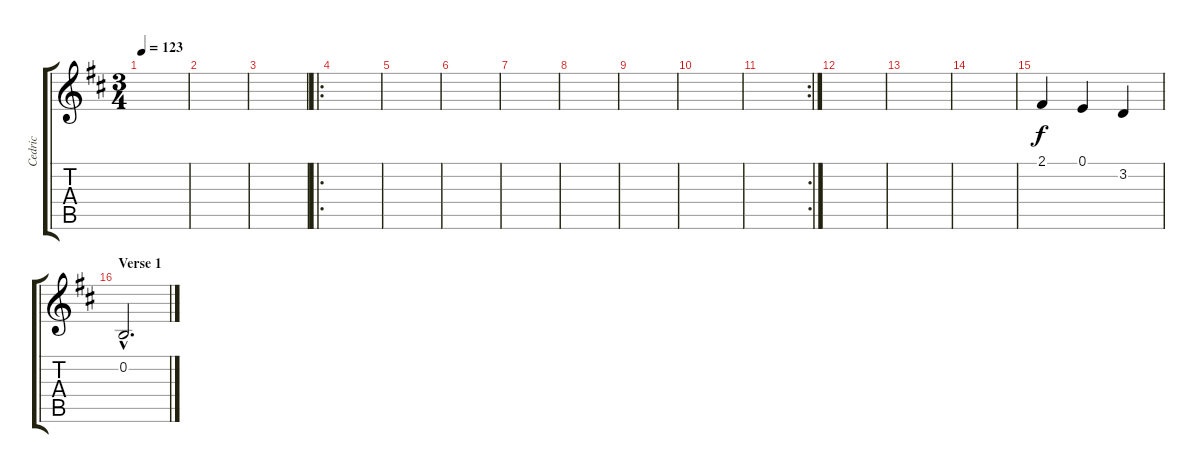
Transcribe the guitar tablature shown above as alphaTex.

\track ("Cedric" "Cedric") {instrument acousticgrandpiano}
\staff {score tabs}
\tuning (E4 B3 G3 D3 A2 E2) {hide}
\ts (3 4)
\tempo 123
\clef g2
\ks d
|
|
|
\ro
|
|
|
|
\section ("" "")
|
|
|
\rc 2
|
|
|
|
2.1.4 0.1.4 3.2.4 |
\section ("" "Verse 1")
0.2{hac}.2{d}
